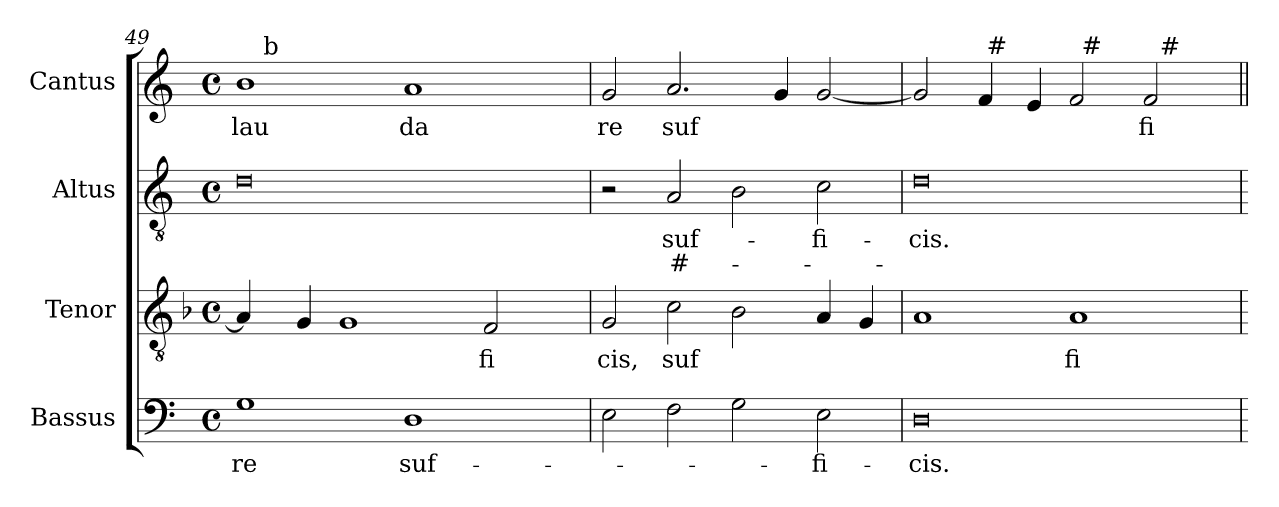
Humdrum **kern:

**kern	**text	**kern	**text	**kern	**text	**text	**kern	**text
*part4	*part4	*part3	*part3	*part2	*part2	*part2	*part1	*part1
*staff4	*staff4	*staff3	*staff3	*staff2	*staff2	*staff2	*staff1	*staff1
*I"Bassus	*	*I"Tenor	*	*I"Altus	*	*	*I"Cantus	*
*clefF4	*	*clefGv2	*	*clefGv2	*	*	*clefG2	*
*	*	*k[b-]	*	*	*	*	*	*
*	*	*F:	*	*	*	*	*	*
*M4/4	*	*M4/4	*	*M4/4	*	*	*M4/4	*
*met(c)	*	*met(c)	*	*met(c)	*	*	*met(c)	*
=49	=49	=49	=49	=49	=49	=49	=49	=49
!	!LO:LY:b:cj	!	!	!	!	!	!	!LO:LY:b:cj
*	*	*	*	*	*	*	*^	*
1G	-re	4A/]	.	0d	.	.	1b	16ryy	lau
.	.	.	.	.	.	.	.	64ryy	.
!	!	!	!	!	!	!	!	!LO:TX:a:t=b	!
.	.	.	.	.	.	.	.	1ryy	.
.	.	4G/	.	.	.	.	.	.	.
.	.	1G	.	.	.	.	.	.	.
!	!LO:LY:b:cj	!	!	!	!	!	!	!	!LO:LY:b:cj
1D	suf-	.	.	.	.	.	1a	.	da
.	.	.	.	.	.	.	.	2ryy	.
!	!	!	!LO:LY:b:cj	!	!	!	!	!	!
.	.	2F/	fi	.	.	.	.	.	.
.	.	.	.	.	.	.	.	4ryy	.
.	.	.	.	.	.	.	.	8ryy	.
.	.	.	.	.	.	.	.	32.ryy	.
=50	=50	=50	=50	=50	=50	=50	=50	=50	=50
!	!	!	!LO:LY:b:cj	!	!	!	!	!	!LO:LY:b:cj
*	*	*	*	*	*	*	*v	*v	*
2E\	.	2G/	cis,	2r	.	.	2g/	re
!	!	!	!LO:LY:b	!	!LO:LY:b	!LO:LY:b:rj	!	!LO:LY:b
2F\	.	2c\	suf	2A/	suf-	-#-	2.a/	suf
2G\	.	2B-\	.	2B\	.	.	.	.
.	.	.	.	.	.	.	4g/	.
!	!LO:LY:b:cj	!	!	!	!LO:LY:b:cj	!	!	!
2E\	-fi-	4A/	.	2c\	-fi-	.	[<2g/	.
.	.	4G/	.	.	.	.	.	.
=51	=51	=51	=51	=51	=51	=51	=51	=51
!	!LO:LY:b:cj	!	!	!	!LO:LY:b:cj	!	!	!
*	*	*	*	*	*	*	*^	*
*	*	*	*	*	*	*	*	*^	*
0D	-cis.	1A	.	0d	-cis.	.	2g/]	2ryy	1ryy	.
.	.	.	.	.	.	.	4f/	64ryy	.	.
!	!	!	!	!	!	!	!	!LO:TX:a:t=#	!	!
.	.	.	.	.	.	.	.	1ryy	.	.
.	.	.	.	.	.	.	4e/	.	.	.
!	!	!	!LO:LY:b:cj	!	!	!	!	!	!	!
.	.	1A	fi	.	.	.	2f/	.	32ryy	.
!	!	!	!	!	!	!	!	!	!LO:TX:a:t=#	!
.	.	.	.	.	.	.	.	.	2ryy	.
!	!	!	!	!	!	!	!	!	!	!LO:LY:b:cj
.	.	.	.	.	.	.	2f/	.	.	fi
.	.	.	.	.	.	.	.	4ryy	.	.
!	!	!	!	!	!	!	!	!	!LO:TX:a:t=#	!
.	.	.	.	.	.	.	.	.	4...ryy	.
.	.	.	.	.	.	.	.	8...ryy	.	.
*	*	*	*	*	*	*	*v	*v	*v	*
=	=||	=	=||	=	=||	=||	=||	=||
*-	*-	*-	*-	*-	*-	*-	*-	*-
